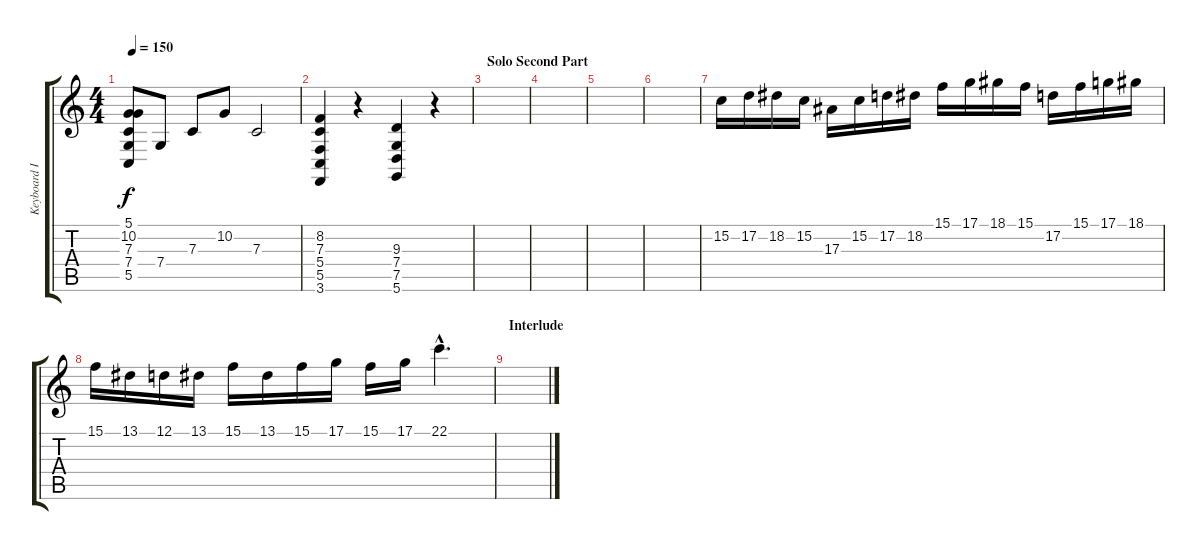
\track ("Keyboard III" "Keyboard I") {instrument acousticgrandpiano}
\staff {score tabs}
\tuning (D4 A3 F3 C3 G2 D2) {hide}
\ts (4 4)
\tempo 150
\clef g2
\ks c
(5.1 10.2 7.3 7.4 5.5).8{dy f} 7.4.8 7.3.8 10.2.8 7.3.2 |
(8.2 7.3 5.4 5.5 3.6).4 r.4 (9.3 7.4 7.5 5.6).4 r.4 |
\section ("" "Solo Second Part")
|
|
|
|
15.2.16 17.2.16 18.2.16 15.2.16 17.3.16 15.2.16 17.2.16 18.2.16 15.1.16 17.1.16 18.1.16 15.1.16 17.2.16 15.1.16 17.1.16 18.1.16 |
15.1.16 13.1.16 12.1.16 13.1.16 15.1.16 13.1.16 15.1.16 17.1.16 15.1.16 17.1.16 22.1{hac}.4{d} |
\section ("" "Interlude")
